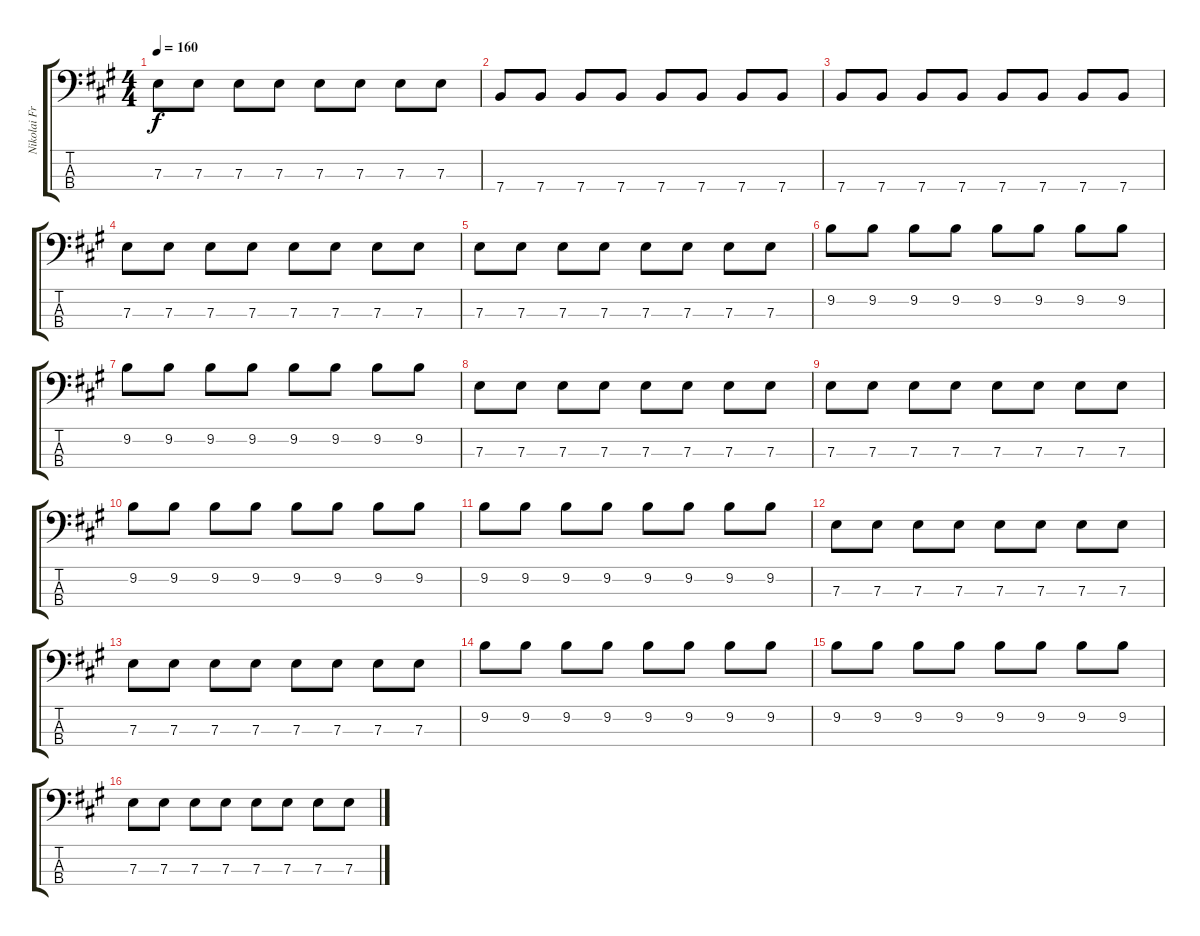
\track ("Nikolai Fraiture" "Nikolai Fr") {instrument electricbasspick}
\staff {score tabs}
\tuning (G2 D2 A1 E1) {hide}
\ts (4 4)
\tempo 160
\clef f4
\ks a
7.3.8{dy f} 7.3.8 7.3.8 7.3.8 7.3.8 7.3.8 7.3.8 7.3.8 |
7.4.8 7.4.8 7.4.8 7.4.8 7.4.8 7.4.8 7.4.8 7.4.8 |
7.4.8 7.4.8 7.4.8 7.4.8 7.4.8 7.4.8 7.4.8 7.4.8 |
7.3.8 7.3.8 7.3.8 7.3.8 7.3.8 7.3.8 7.3.8 7.3.8 |
7.3.8 7.3.8 7.3.8 7.3.8 7.3.8 7.3.8 7.3.8 7.3.8 |
9.2.8 9.2.8 9.2.8 9.2.8 9.2.8 9.2.8 9.2.8 9.2.8 |
9.2.8 9.2.8 9.2.8 9.2.8 9.2.8 9.2.8 9.2.8 9.2.8 |
7.3.8 7.3.8 7.3.8 7.3.8 7.3.8 7.3.8 7.3.8 7.3.8 |
7.3.8 7.3.8 7.3.8 7.3.8 7.3.8 7.3.8 7.3.8 7.3.8 |
9.2.8 9.2.8 9.2.8 9.2.8 9.2.8 9.2.8 9.2.8 9.2.8 |
9.2.8 9.2.8 9.2.8 9.2.8 9.2.8 9.2.8 9.2.8 9.2.8 |
7.3.8 7.3.8 7.3.8 7.3.8 7.3.8 7.3.8 7.3.8 7.3.8 |
7.3.8 7.3.8 7.3.8 7.3.8 7.3.8 7.3.8 7.3.8 7.3.8 |
9.2.8 9.2.8 9.2.8 9.2.8 9.2.8 9.2.8 9.2.8 9.2.8 |
9.2.8 9.2.8 9.2.8 9.2.8 9.2.8 9.2.8 9.2.8 9.2.8 |
7.3.8 7.3.8 7.3.8 7.3.8 7.3.8 7.3.8 7.3.8 7.3.8
